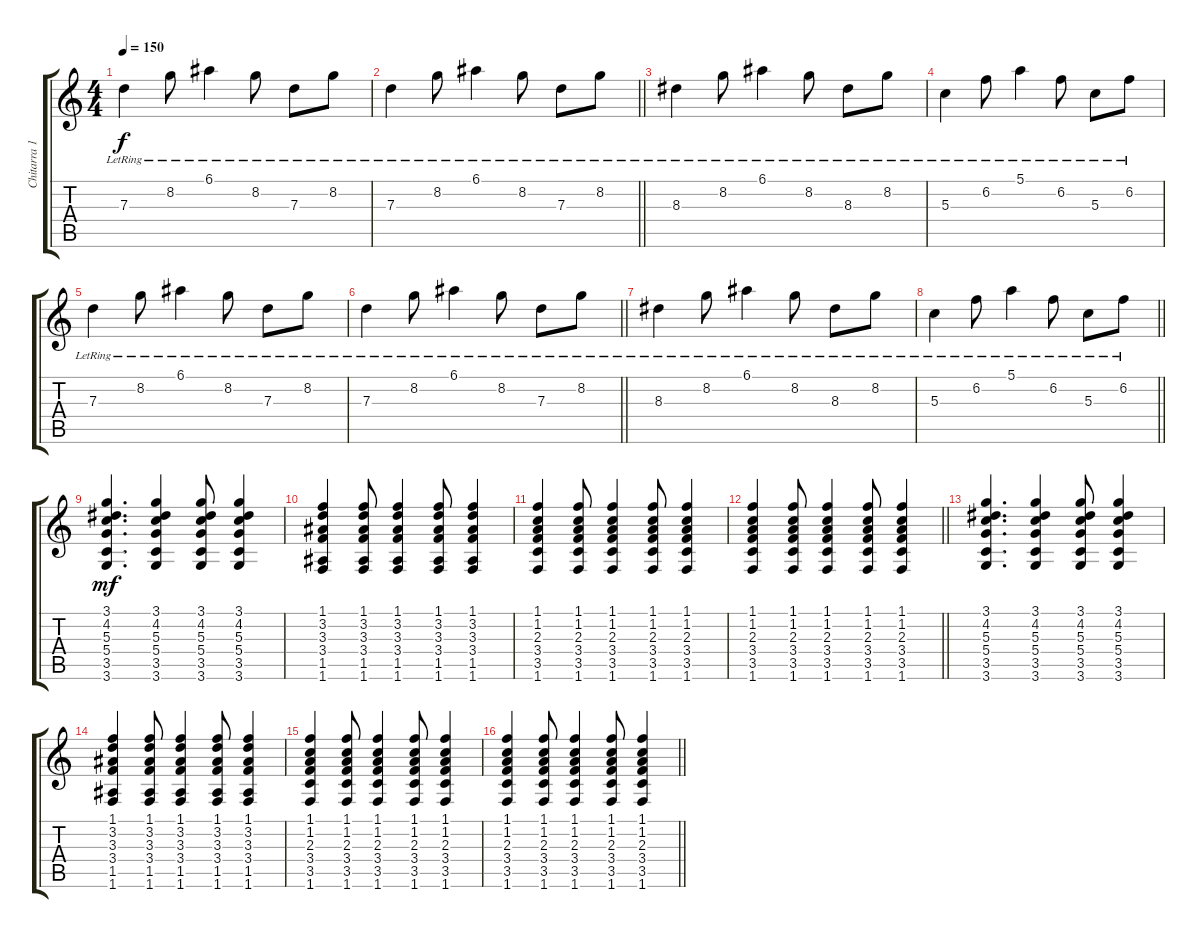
\track ("Chitarra 1" "Chitarra 1") {instrument acousticguitarsteel}
\staff {score tabs}
\tuning (E4 B3 G3 D3 A2 E2) {hide}
\ts (4 4)
\tempo 150
\clef g2
\ks c
7.3{lr}.4{dy f} 8.2{lr}.8 6.1{lr}.4 8.2{lr}.8 7.3{lr}.8 8.2{lr}.8 |
\barLineRight lightlight
7.3{lr}.4 8.2{lr}.8 6.1{lr}.4 8.2{lr}.8 7.3{lr}.8 8.2{lr}.8 |
8.3{lr}.4 8.2{lr}.8 6.1{lr}.4 8.2{lr}.8 8.3{lr}.8 8.2{lr}.8 |
5.3{lr}.4 6.2{lr}.8 5.1{lr}.4 6.2{lr}.8 5.3{lr}.8 6.2{lr}.8 |
7.3{lr}.4 8.2{lr}.8 6.1{lr}.4 8.2{lr}.8 7.3{lr}.8 8.2{lr}.8 |
\barLineRight lightlight
7.3{lr}.4 8.2{lr}.8 6.1{lr}.4 8.2{lr}.8 7.3{lr}.8 8.2{lr}.8 |
8.3{lr}.4 8.2{lr}.8 6.1{lr}.4 8.2{lr}.8 8.3{lr}.8 8.2{lr}.8 |
\barLineRight lightlight
5.3{lr}.4 6.2{lr}.8 5.1{lr}.4 6.2{lr}.8 5.3{lr}.8 6.2{lr}.8 |
(3.1 4.2 5.3 5.4 3.5 3.6).4{d dy mf} (3.1 4.2 5.3 5.4 3.5 3.6).4 (3.1 4.2 5.3 5.4 3.5 3.6).8 (3.1 4.2 5.3 5.4 3.5 3.6).4 |
(1.1 3.2 3.3 3.4 1.5 1.6).4 (1.1 3.2 3.3 3.4 1.5 1.6).8 (1.1 3.2 3.3 3.4 1.5 1.6).4 (1.1 3.2 3.3 3.4 1.5 1.6).8 (1.1 3.2 3.3 3.4 1.5 1.6).4 |
(1.1 1.2 2.3 3.4 3.5 1.6).4 (1.1 1.2 2.3 3.4 3.5 1.6).8 (1.1 1.2 2.3 3.4 3.5 1.6).4 (1.1 1.2 2.3 3.4 3.5 1.6).8 (1.1 1.2 2.3 3.4 3.5 1.6).4 |
\barLineRight lightlight
(1.1 1.2 2.3 3.4 3.5 1.6).4 (1.1 1.2 2.3 3.4 3.5 1.6).8 (1.1 1.2 2.3 3.4 3.5 1.6).4 (1.1 1.2 2.3 3.4 3.5 1.6).8 (1.1 1.2 2.3 3.4 3.5 1.6).4 |
(3.1 4.2 5.3 5.4 3.5 3.6).4{d} (3.1 4.2 5.3 5.4 3.5 3.6).4 (3.1 4.2 5.3 5.4 3.5 3.6).8 (3.1 4.2 5.3 5.4 3.5 3.6).4 |
(1.1 3.2 3.3 3.4 1.5 1.6).4 (1.1 3.2 3.3 3.4 1.5 1.6).8 (1.1 3.2 3.3 3.4 1.5 1.6).4 (1.1 3.2 3.3 3.4 1.5 1.6).8 (1.1 3.2 3.3 3.4 1.5 1.6).4 |
(1.1 1.2 2.3 3.4 3.5 1.6).4 (1.1 1.2 2.3 3.4 3.5 1.6).8 (1.1 1.2 2.3 3.4 3.5 1.6).4 (1.1 1.2 2.3 3.4 3.5 1.6).8 (1.1 1.2 2.3 3.4 3.5 1.6).4 |
\barLineRight lightlight
(1.1 1.2 2.3 3.4 3.5 1.6).4 (1.1 1.2 2.3 3.4 3.5 1.6).8 (1.1 1.2 2.3 3.4 3.5 1.6).4 (1.1 1.2 2.3 3.4 3.5 1.6).8 (1.1 1.2 2.3 3.4 3.5 1.6).4
